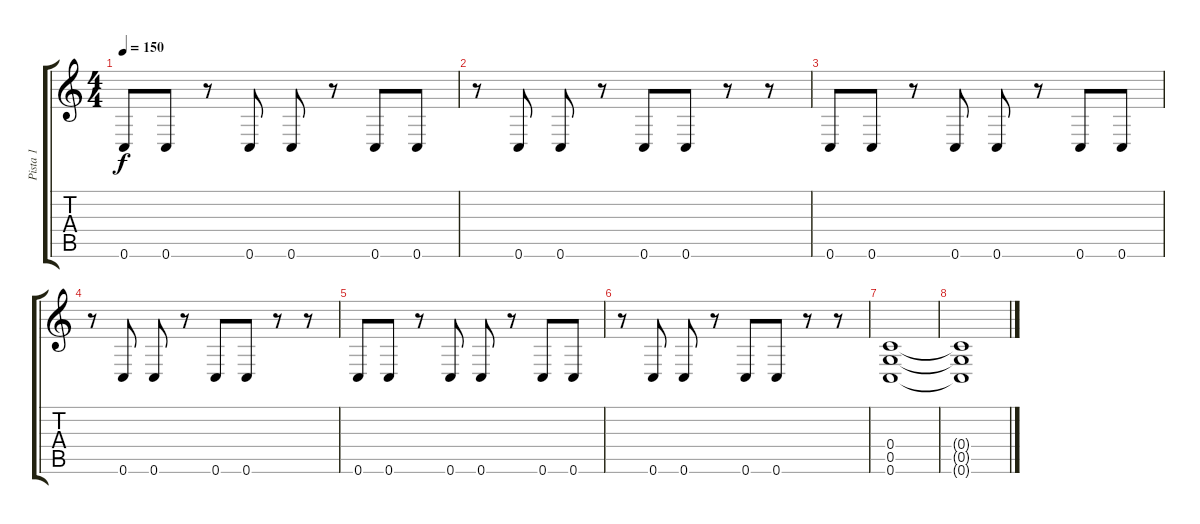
\track ("Pista 1" "Pista 1") {instrument distortionguitar}
\staff {score tabs}
\tuning (E4 C4 G3 C3 G2 C2) {hide}
\ts (4 4)
\tempo 150
\clef g2
\ks c
0.6.8{dy f} 0.6.8 r.8 0.6.8 0.6.8 r.8 0.6.8 0.6.8 |
r.8 0.6.8 0.6.8 r.8 0.6.8 0.6.8 r.8 r.8 |
0.6.8 0.6.8 r.8 0.6.8 0.6.8 r.8 0.6.8 0.6.8 |
r.8 0.6.8 0.6.8 r.8 0.6.8 0.6.8 r.8 r.8 |
0.6.8 0.6.8 r.8 0.6.8 0.6.8 r.8 0.6.8 0.6.8 |
r.8 0.6.8 0.6.8 r.8 0.6.8 0.6.8 r.8 r.8 |
(0.4 0.5 0.6).1 |
(0.4{t} 0.5{t} 0.6{t}).1
